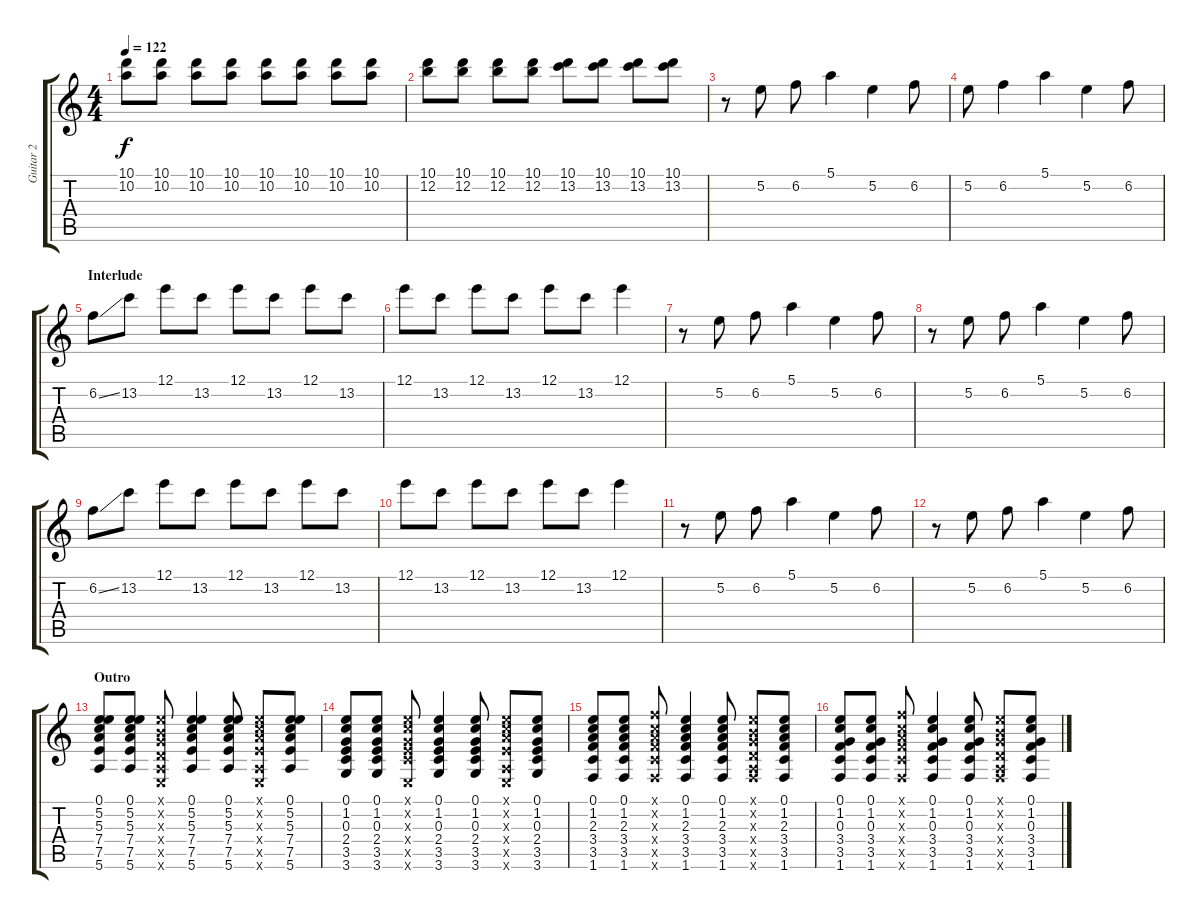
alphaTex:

\track ("Guitar 2" "Guitar 2") {instrument electricguitarjazz}
\staff {score tabs}
\tuning (E4 B3 G3 D3 A2 E2) {hide}
\ts (4 4)
\tempo 122
\clef g2
\ks c
(10.1 10.2).8{dy f} (10.1 10.2).8 (10.1 10.2).8 (10.1 10.2).8 (10.1 10.2).8 (10.1 10.2).8 (10.1 10.2).8 (10.1 10.2).8 |
(10.1 12.2).8 (10.1 12.2).8 (10.1 12.2).8 (10.1 12.2).8 (10.1 13.2).8 (10.1 13.2).8 (10.1 13.2).8 (10.1 13.2).8 |
r.8 5.2.8 6.2.8 5.1.4 5.2.4 6.2.8 |
5.2.8 6.2.4 5.1.4 5.2.4 6.2.8 |
\section ("" "Interlude")
6.2{ss}.8 13.2.8 12.1.8 13.2.8 12.1.8 13.2.8 12.1.8 13.2.8 |
12.1.8 13.2.8 12.1.8 13.2.8 12.1.8 13.2.8 12.1.4 |
r.8 5.2.8{instrument electricguitarjazz} 6.2.8 5.1.4 5.2.4 6.2.8 |
r.8 5.2.8 6.2.8 5.1.4 5.2.4 6.2.8 |
6.2{ss}.8 13.2.8 12.1.8 13.2.8 12.1.8 13.2.8 12.1.8 13.2.8 |
12.1.8 13.2.8 12.1.8 13.2.8 12.1.8 13.2.8 12.1.4 |
r.8 5.2.8{instrument electricguitarjazz} 6.2.8 5.1.4 5.2.4 6.2.8 |
r.8 5.2.8 6.2.8 5.1.4 5.2.4 6.2.8 |
\section ("" "Outro")
(0.1 5.2 5.3 7.4 7.5 5.6).8{volume 11} (0.1 5.2 5.3 7.4 7.5 5.6).8 (0.1{x} 0.2{x} 0.3{x} 0.4{x} 0.5{x} 0.6{x}).8 (0.1 5.2 5.3 7.4 7.5 5.6).4 (0.1 5.2 5.3 7.4 7.5 5.6).8 (0.1{x} 1.2{x} 2.3{x} 2.4{x} 0.5{x} 0.6{x}).8 (0.1 5.2 5.3 7.4 7.5 5.6).8 |
(0.1 1.2 0.3 2.4 3.5 3.6).8{volume 9} (0.1 1.2 0.3 2.4 3.5 3.6).8 (0.1{x} 1.2{x} 0.3{x} 2.4{x} 3.5{x} 0.6{x}).8 (0.1 1.2 0.3 2.4 3.5 3.6).4 (0.1 1.2 0.3 2.4 3.5 3.6).8 (0.1{x} 1.2{x} 2.3{x} 2.4{x} 0.5{x} 0.6{x}).8 (0.1 1.2 0.3 2.4 3.5 3.6).8 |
(0.1 1.2 2.3 3.4 3.5 1.6).8{volume 7} (0.1 1.2 2.3 3.4 3.5 1.6).8 (1.1{x} 1.2{x} 2.3{x} 3.4{x} 3.5{x} 1.6{x}).8 (0.1 1.2 2.3 3.4 3.5 1.6).4 (0.1 1.2 2.3 3.4 3.5 1.6).8 (0.1{x} 0.2{x} 0.3{x} 0.4{x} 0.5{x} 1.6{x}).8 (0.1 1.2 2.3 3.4 3.5 1.6).8 |
(0.1 1.2 0.3 3.4 3.5 1.6).8{volume 6} (0.1 1.2 0.3 3.4 3.5 1.6).8 (1.1{x} 1.2{x} 2.3{x} 3.4{x} 3.5{x} 1.6{x}).8 (0.1 1.2 0.3 3.4 3.5 1.6).4 (0.1 1.2 0.3 3.4 3.5 1.6).8 (0.1{x} 0.2{x} 0.3{x} 0.4{x} 0.5{x} 1.6{x}).8 (0.1 1.2 0.3 3.4 3.5 1.6).8
